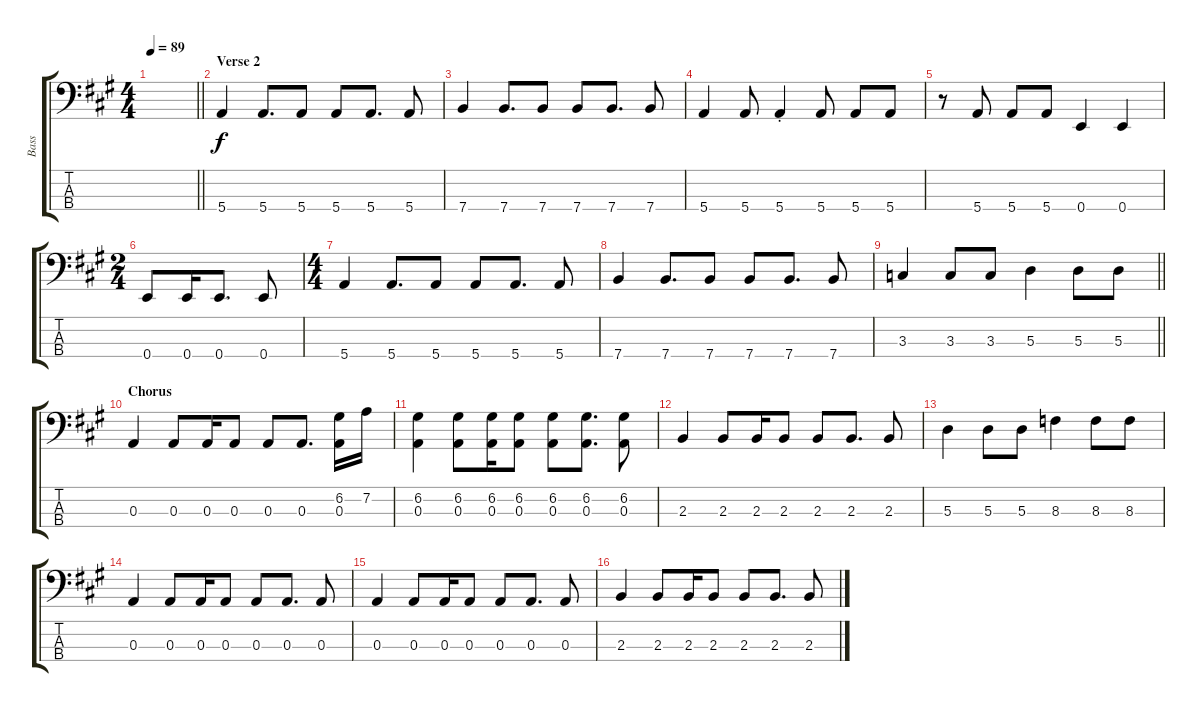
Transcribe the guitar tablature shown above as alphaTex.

\track ("Bass" "Bass") {instrument electricbassfinger}
\staff {score tabs}
\tuning (G2 D2 A1 E1) {hide}
\ts (4 4)
\tempo 89
\clef f4
\barLineRight lightlight
\ks a
|
\section ("" "Verse 2")
5.4.4 5.4.8{d} 5.4.8 5.4.8 5.4.8{d} 5.4.8 |
7.4.4 7.4.8{d} 7.4.8 7.4.8 7.4.8{d} 7.4.8 |
5.4.4 5.4.8 5.4{st}.4 5.4.8 5.4.8 5.4.8 |
r.8 5.4.8 5.4.8 5.4.8 0.4.4 0.4.4 |
\ts (2 4)
0.4.8 0.4.16 0.4.8{d} 0.4.8 |
\ts (4 4)
5.4.4 5.4.8{d} 5.4.8 5.4.8 5.4.8{d} 5.4.8 |
7.4.4 7.4.8{d} 7.4.8 7.4.8 7.4.8{d} 7.4.8 |
\barLineRight lightlight
3.3.4 3.3.8 3.3.8 5.3.4 5.3.8 5.3.8 |
\section ("" "Chorus")
0.3.4 0.3.8 0.3.16 0.3.8 0.3.8 0.3.8{d} (6.2 0.3).16 7.2.16 |
(6.2 0.3).4 (6.2 0.3).8 (6.2 0.3).16 (6.2 0.3).8 (6.2 0.3).8 (6.2 0.3).8{d} (6.2 0.3).8 |
2.3.4 2.3.8 2.3.16 2.3.8 2.3.8 2.3.8{d} 2.3.8 |
5.3.4 5.3.8 5.3.8 8.3.4 8.3.8 8.3.8 |
0.3.4 0.3.8 0.3.16 0.3.8 0.3.8 0.3.8{d} 0.3.8 |
0.3.4 0.3.8 0.3.16 0.3.8 0.3.8 0.3.8{d} 0.3.8 |
2.3.4 2.3.8 2.3.16 2.3.8 2.3.8 2.3.8{d} 2.3.8
